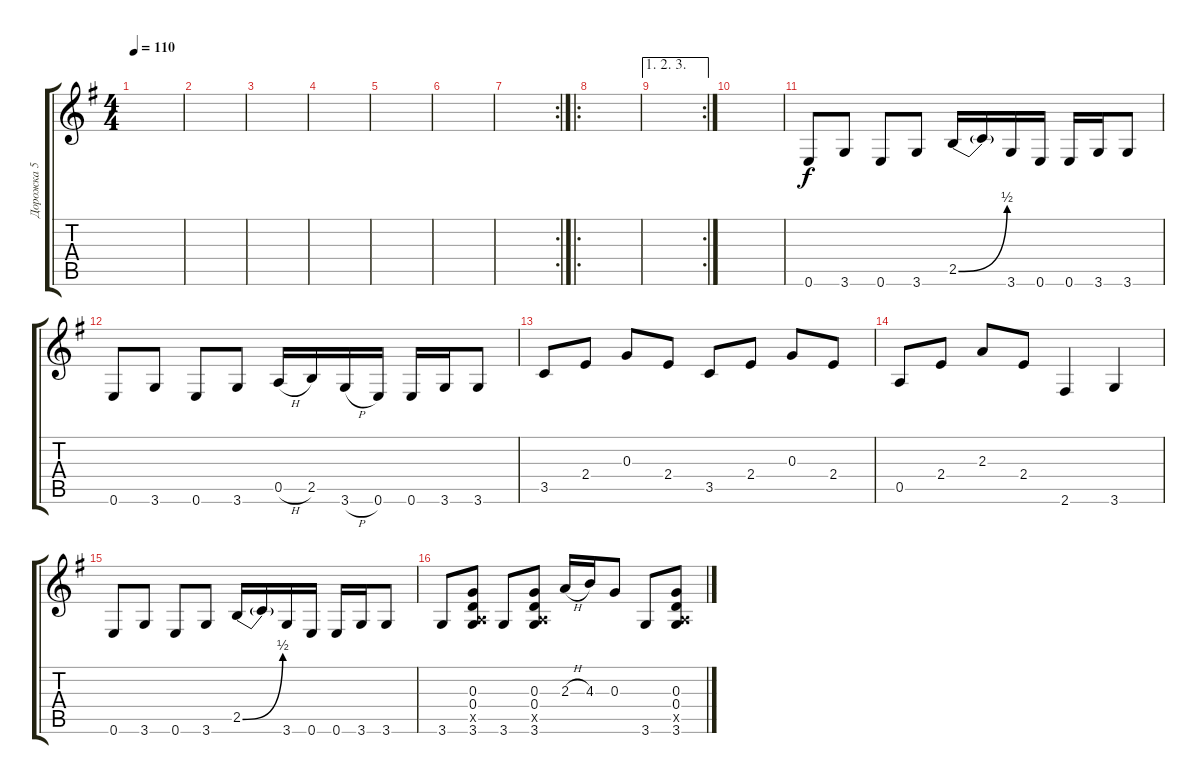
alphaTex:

\track ("Дорожка 5" "Дорожка 5") {instrument distortionguitar}
\staff {score tabs}
\tuning (E4 B3 G3 D3 A2 E2) {hide}
\ts (4 4)
\tempo 110
\clef g2
\ks eminor
|
|
|
|
|
|
\rc 2
|
\ro
|
\ae (1 2 3)
\rc 2
|
|
0.6.8 3.6.8 0.6.8 3.6.8 2.5{be (bend 0 0 60 2)}.16 2.5{t}.16 3.6.16 0.6.16 0.6.16 3.6.16 3.6.8 |
0.6.8 3.6.8 0.6.8 3.6.8 0.5{h}.16 2.5.16 3.6{h}.16 0.6.16 0.6.16 3.6.16 3.6.8 |
3.5.8 2.4.8 0.3.8 2.4.8 3.5.8 2.4.8 0.3.8 2.4.8 |
0.5.8 2.4.8 2.3.8 2.4.8 2.6.4 3.6.4 |
0.6.8 3.6.8 0.6.8 3.6.8 2.5{be (bend 0 0 60 2)}.16 2.5{t}.16 3.6.16 0.6.16 0.6.16 3.6.16 3.6.8 |
3.6.8 (0.3 0.4 0.5{x} 3.6).8 3.6.8 (0.3 0.4 0.5{x} 3.6).8 2.3{h}.16 4.3.16 0.3.8 3.6.8 (0.3 0.4 0.5{x} 3.6).8
